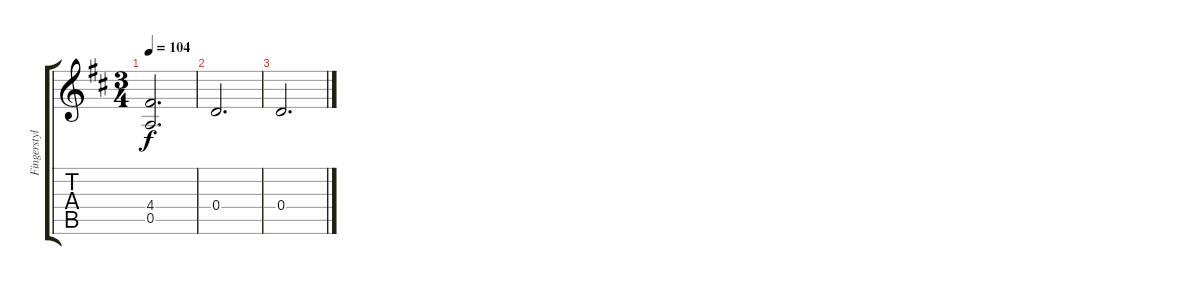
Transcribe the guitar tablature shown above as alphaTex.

\track ("Fingerstyle guitar" "Fingerstyl") {instrument acousticguitarnylon}
\staff {score tabs}
\tuning (E4 B3 G3 D3 A2 E2) {hide}
\ts (3 4)
\tempo 104
\clef g2
\ks d
(4.4 0.5).2{d dy f} |
0.4.2{d} |
0.4.2{d}
